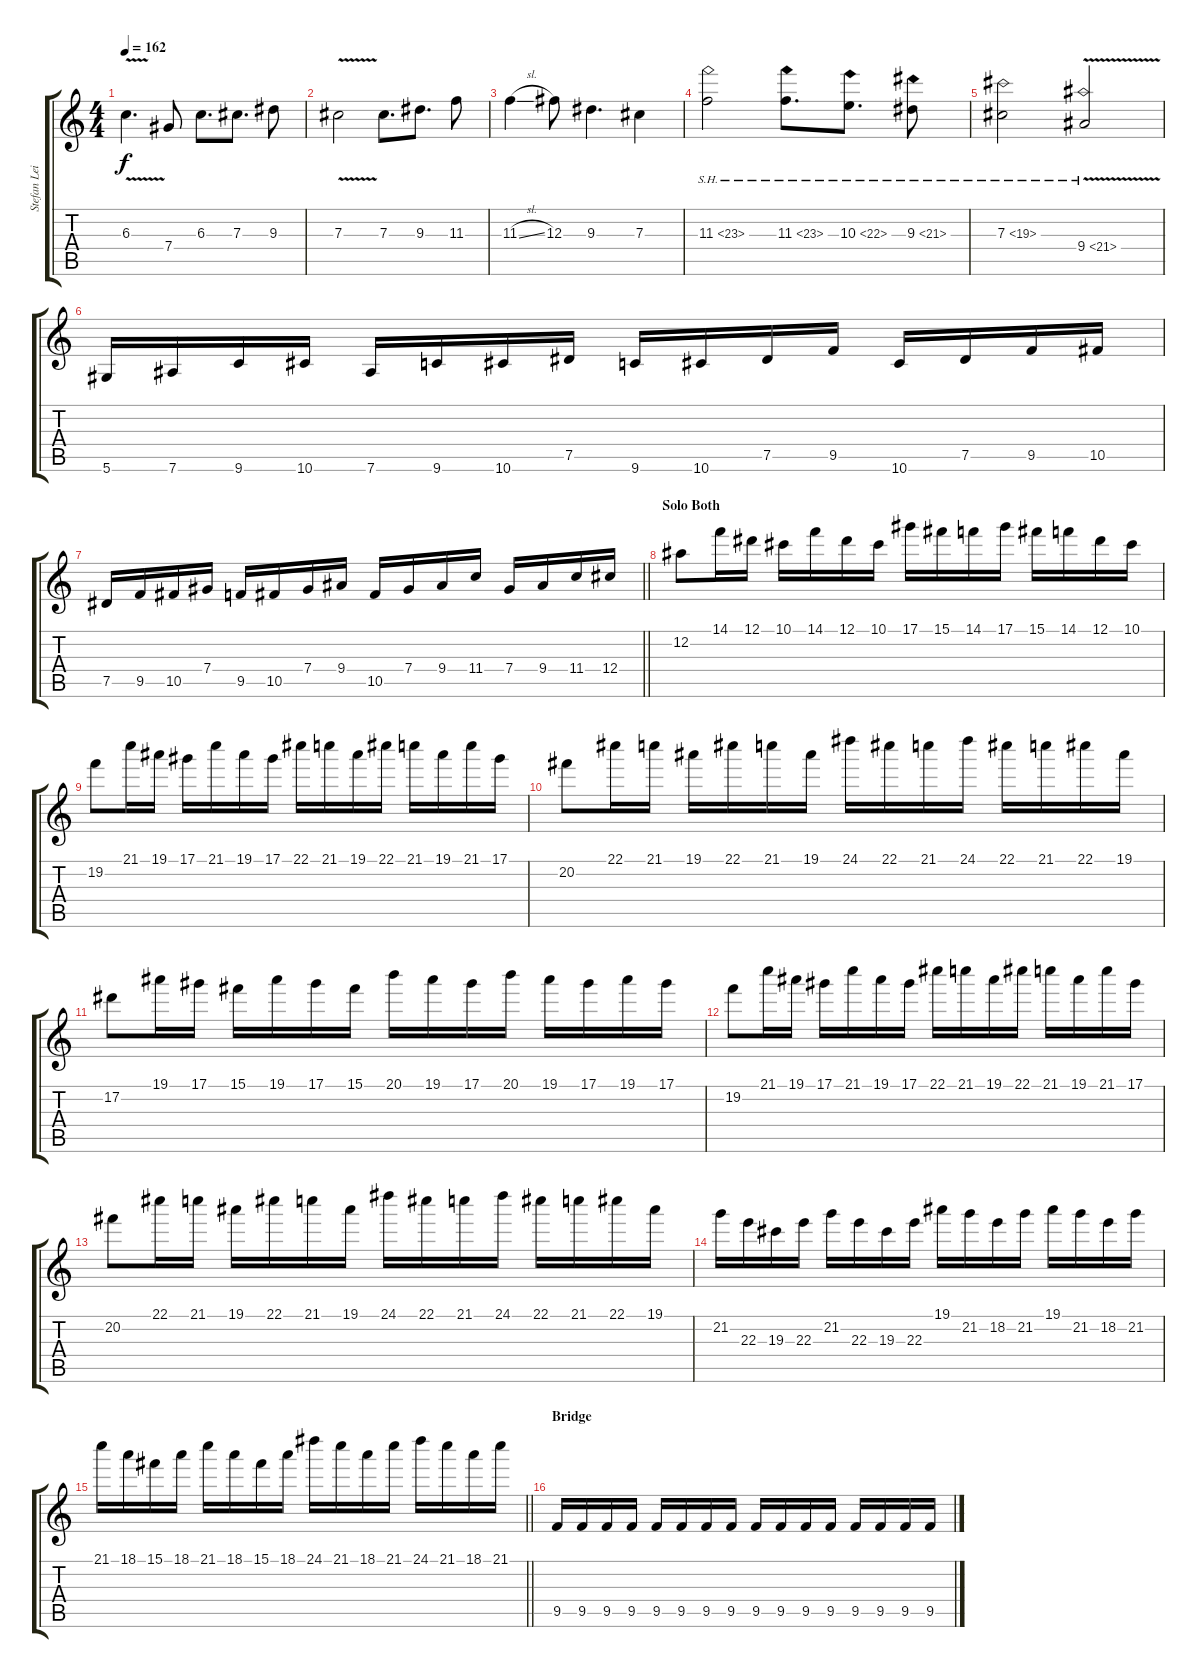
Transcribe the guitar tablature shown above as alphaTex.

\track ("Stefan Leibing" "Stefan Lei") {instrument distortionguitar}
\staff {score tabs}
\tuning (Eb4 Bb3 Gb3 Db3 Ab2 Eb2) {hide}
\ts (4 4)
\tempo 162
\clef g2
\ks c
6.3{v}.4{d dy f} 7.4.8 6.3.8{d} 7.3.8{d} 9.3.8 |
7.3{v}.2 7.3.8{d} 9.3.8{d} 11.3.8 |
11.3{sl}.4 12.3.8 9.3.4{d} 7.3.4 |
11.3{sh 12}.2 11.3{sh 12}.8{d} 10.3{sh 12}.8{d} 9.3{sh 12}.8 |
7.3{sh 12}.2 9.4{sh 12 v}.2 |
5.6.16 7.6.16 9.6.16 10.6.16 7.6.16 9.6.16 10.6.16 7.5.16 9.6.16 10.6.16 7.5.16 9.5.16 10.6.16 7.5.16 9.5.16 10.5.16 |
\barLineRight lightlight
7.5.16 9.5.16 10.5.16 7.4.16 9.5.16 10.5.16 7.4.16 9.4.16 10.5.16 7.4.16 9.4.16 11.4.16 7.4.16 9.4.16 11.4.16 12.4.16 |
\section ("" "Solo Both")
12.2.8 14.1.16 12.1.16 10.1.16 14.1.16 12.1.16 10.1.16 17.1.16 15.1.16 14.1.16 17.1.16 15.1.16 14.1.16 12.1.16 10.1.16 |
19.2.8 21.1.16 19.1.16 17.1.16 21.1.16 19.1.16 17.1.16 22.1.16 21.1.16 19.1.16 22.1.16 21.1.16 19.1.16 21.1.16 17.1.16 |
20.2.8 22.1.16 21.1.16 19.1.16 22.1.16 21.1.16 19.1.16 24.1.16 22.1.16 21.1.16 24.1.16 22.1.16 21.1.16 22.1.16 19.1.16 |
17.2.8 19.1.16 17.1.16 15.1.16 19.1.16 17.1.16 15.1.16 20.1.16 19.1.16 17.1.16 20.1.16 19.1.16 17.1.16 19.1.16 17.1.16 |
19.2.8 21.1.16 19.1.16 17.1.16 21.1.16 19.1.16 17.1.16 22.1.16 21.1.16 19.1.16 22.1.16 21.1.16 19.1.16 21.1.16 17.1.16 |
20.2.8 22.1.16 21.1.16 19.1.16 22.1.16 21.1.16 19.1.16 24.1.16 22.1.16 21.1.16 24.1.16 22.1.16 21.1.16 22.1.16 19.1.16 |
21.2.16 22.3.16 19.3.16 22.3.16 21.2.16 22.3.16 19.3.16 22.3.16 19.1.16 21.2.16 18.2.16 21.2.16 19.1.16 21.2.16 18.2.16 21.2.16 |
\barLineRight lightlight
21.1.16 18.1.16 15.1.16 18.1.16 21.1.16 18.1.16 15.1.16 18.1.16 24.1.16 21.1.16 18.1.16 21.1.16 24.1.16 21.1.16 18.1.16 21.1.16 |
\section ("" "Bridge")
9.5.16{instrument guitarharmonics} 9.5.16 9.5.16 9.5.16 9.5.16 9.5.16 9.5.16 9.5.16 9.5.16 9.5.16 9.5.16 9.5.16 9.5.16 9.5.16 9.5.16 9.5.16
